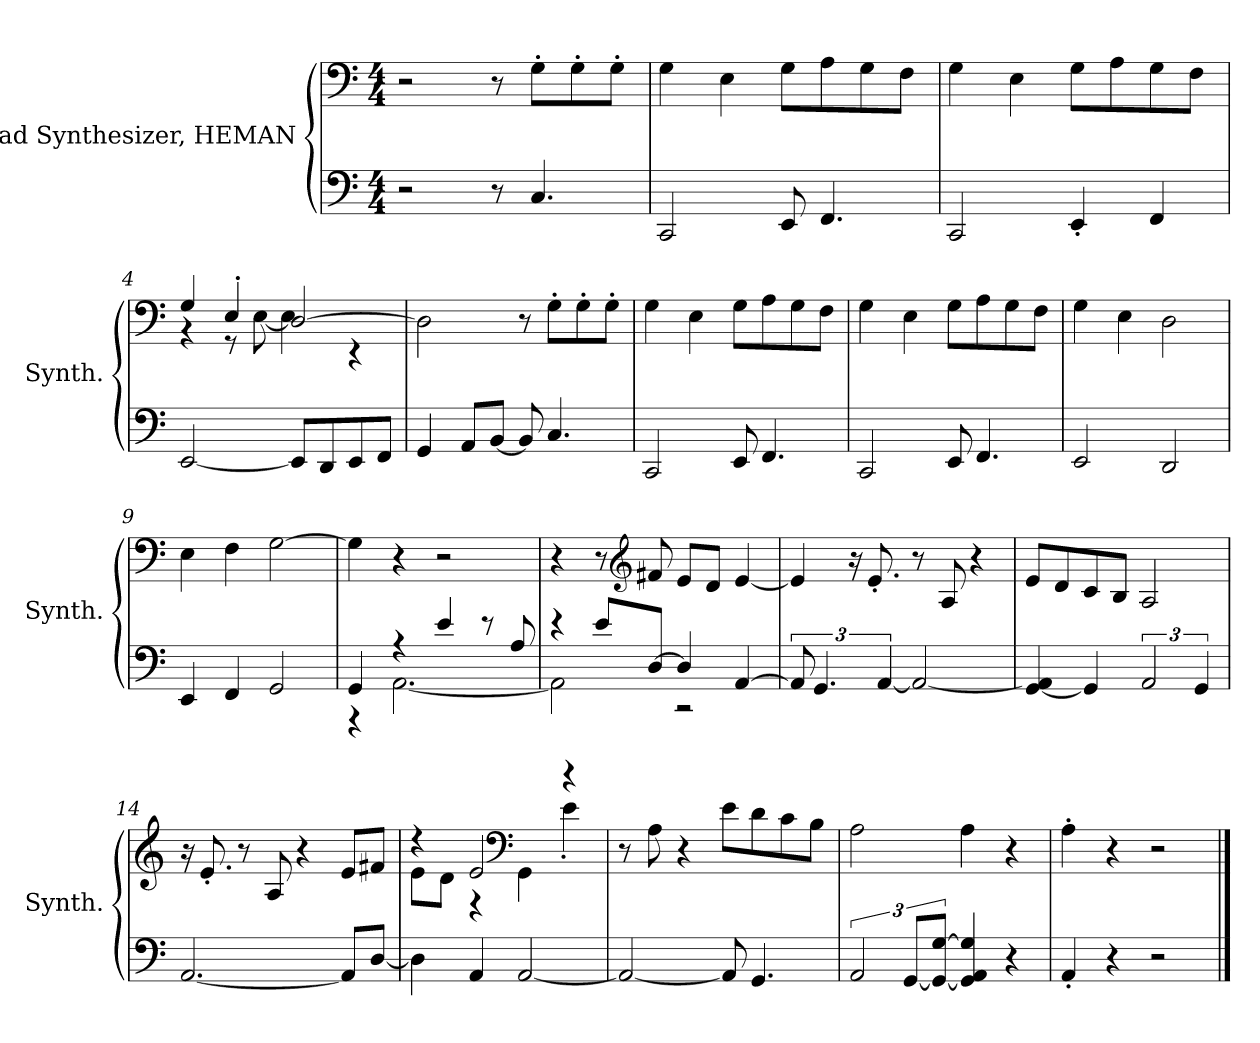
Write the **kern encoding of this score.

**kern	**kern
*part1	*part1
*staff2	*staff1
*I"Pad Synthesizer, HEMAN	*
*I'Synth.	*
*clefF4	*clefF4
*k[]	*k[]
*M4/4	*M4/4
*MM141	*MM141
=1	=1
2r	2r
8r	8r
4.C/	8G'\L
.	8G'\
.	8G'\J
=2	=2
2CC/	4G\
.	4E\
8EE/	8G\L
4.FF/	8A\
.	8G\
.	8F\J
=3	=3
2CC/	4G\
.	4E\
4EE'/	8G\L
.	8A\
4FF/	8G\
.	8F\J
=4	=4
*	*^
[2EE/	4G/	4r
.	4E'/	8r
.	.	[8E\
8EE/L]	[2D/	4E\]
8DD/	.	.
8EE/	.	4r
8FF/J	.	.
*	*v	*v
=5	=5
4GG/	2D\]
8AA/L	.
[8BB/J	.
8BB/]	8r
4.C/	8G'\L
.	8G'\
.	8G'\J
=6	=6
2CC/	4G\
.	4E\
8EE/	8G\L
4.FF/	8A\
.	8G\
.	8F\J
!!LO:LB:g=z
=7	=7
2CC/	4G\
.	4E\
8EE/	8G\L
4.FF/	8A\
.	8G\
.	8F\J
=8	=8
2EE/	4G\
.	4E\
2DD/	2D\
=9	=9
4EE/	4E\
4FF/	4F\
2GG/	[2G\
=10	=10
*^	*
4GG/	4r	4G\]
4r	[2.AA\	4r
4e/	.	2r
8r	.	.
8A/	.	.
=11	=11	=11
4r	2AA\]	4r
8e/L	.	8r
*	*	*clefG2
[8D/J	.	8f#X/
4D/]	2r	8e/L
.	.	8d/J
[4AA/	.	[4e/
*v	*v	*
=12	=12
12AA/]	4e/]
6.GG/	.
.	16r
.	8.e'/
[6AA/	.
2AA/_	8r
.	8A/
.	4r
=13	=13
[4GG/ 4AA/]	8e/L
.	8d/
4GG/]	8c/
.	8B/J
3AA/	2A/
6GG/	.
!!LO:LB:g=z
=14	=14
[2.AA/	16r
.	8.e'/
.	8r
.	8A/
.	4r
8AA/L]	8e/L
[8D/J	8f#X/J
=15	=15
*	*^
4D\]	4r	8e\L
.	.	8d\J
4AA/	2e/	4r
*	*clefF4	*
[2AA/	.	4GG\
.	4r	4e'\
*	*v	*v
=16	=16
2AA/_	8r
.	8A\
.	4r
8AA/]	8e\L
4.GG/	8d\
.	8c\
.	8B\J
=17	=17
3AA/	2A\
[12GG/L	.
12GG/_ [12G/J	.
4GG/] 4AA/ 4G/]	4A\
4r	4r
=18	=18
4AA'/	4A'\
4r	4r
2r	2r
==	==
*-	*-
